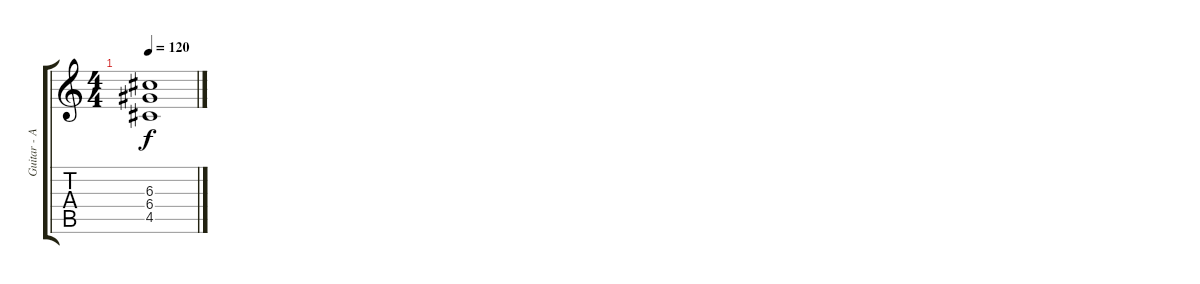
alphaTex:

\track ("Guitar - Andy La Rocque" "Guitar - A") {instrument overdrivenguitar}
\staff {score tabs}
\tuning (E4 B3 G3 D3 A2 E2) {hide}
\ts (4 4)
\tempo 120
\clef g2
\ks c
(6.3{t} 6.4{t} 4.5{t}).1{dy f}
